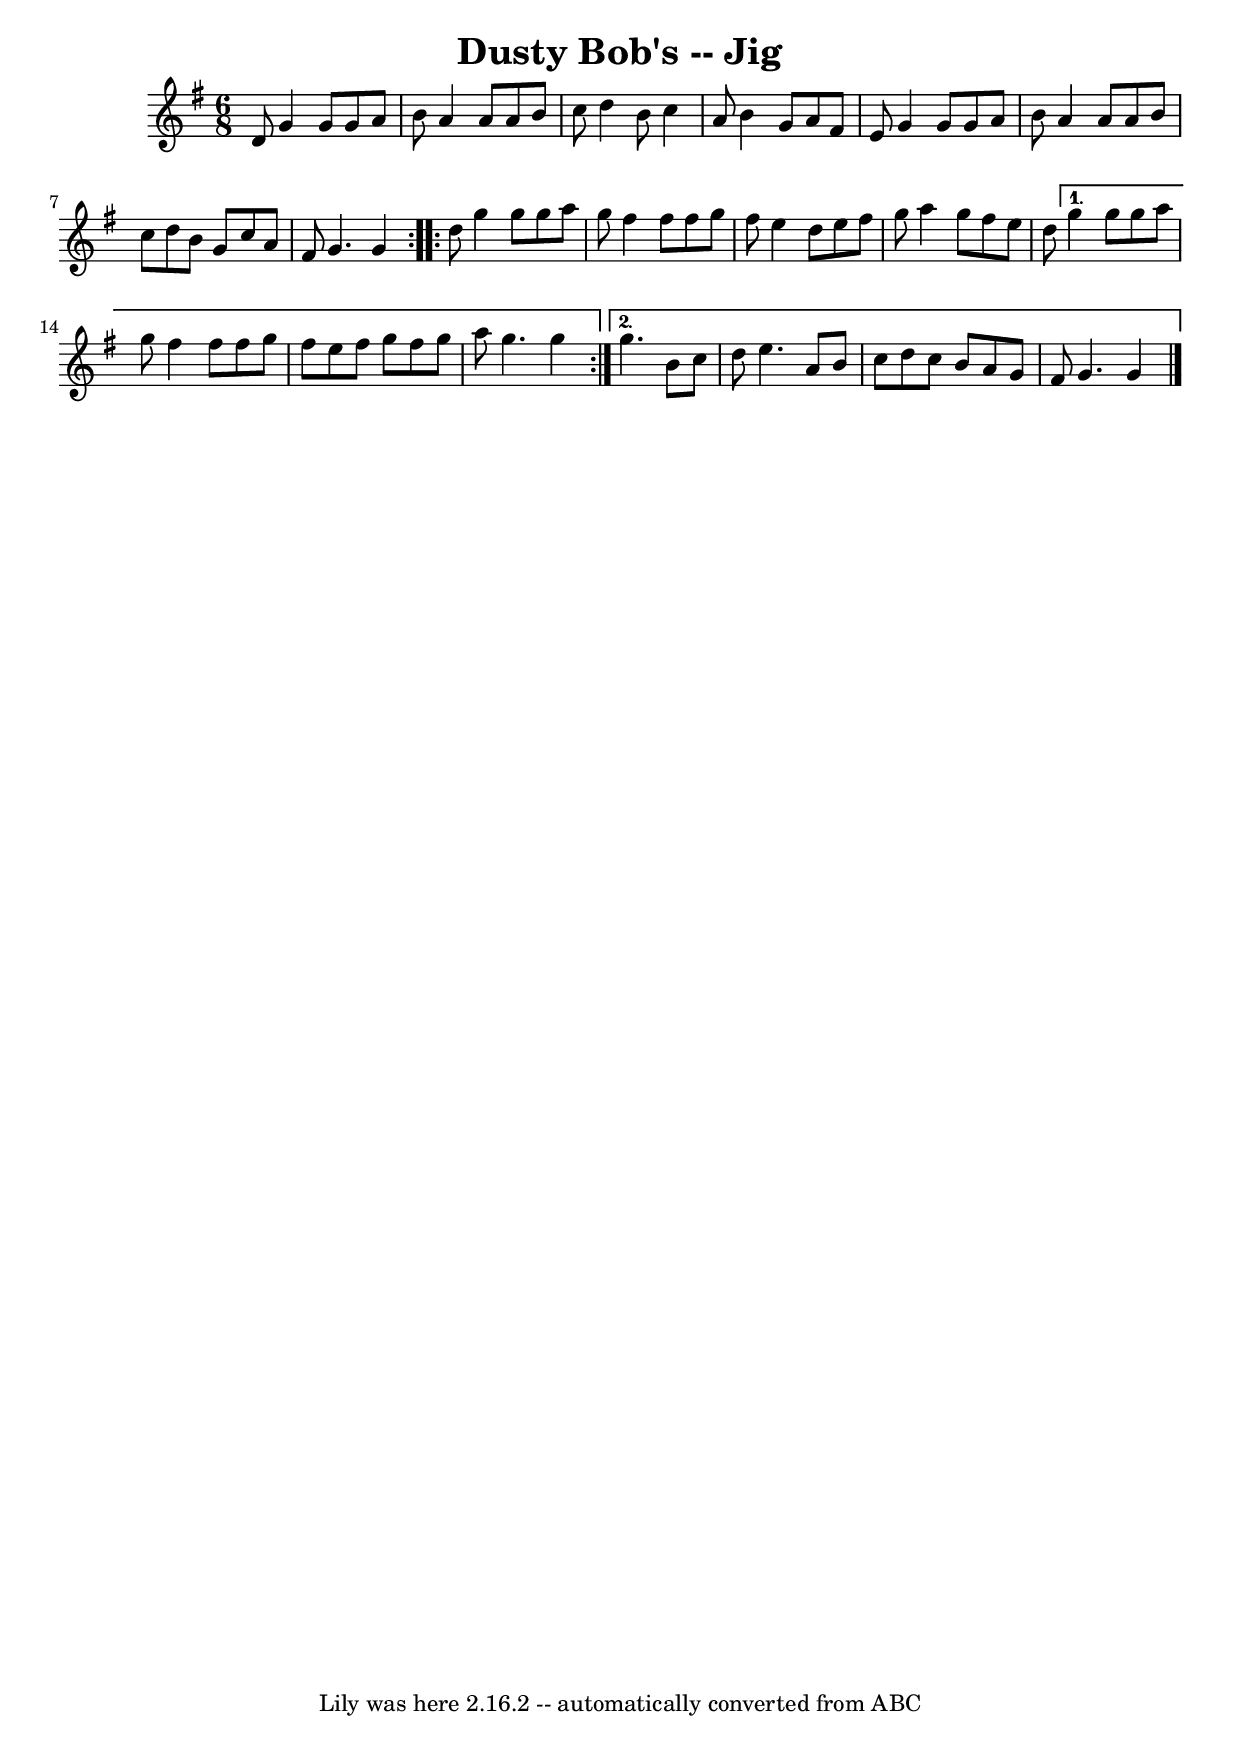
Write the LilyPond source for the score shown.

\version "2.16.2"
\include "Mammoth.ily"
\header {
  %% book = "Ryan's Mammoth Collection of Fiddle Tunes"
  crossRefNumber = "1"
  footnotes = ""
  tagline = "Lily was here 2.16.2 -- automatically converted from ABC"
  title = "Dusty Bob's -- Jig"

}
voicedefault =  {



  \repeat volta 2 {

    \time 6/8 
    \key g \major
    d'8        |
    g'4 g'8 g'8 a'8 b'8  |
    a'4 a'8 a'8 b'8 c''8    |
    d''4 b'8    
    c''4 a'8    |
    b'4 g'8 a'8 fis'8 e'8    |
     |
    g'4 g'8 g'8 a'8 b'8    |
    a'4 a'8 a'8    
    b'8 c''8    |
    d''8 b'8 g'8 c''8 a'8 fis'8     |
    g'4. g'4    
  }     
  \repeat volta 2 {
    d''8        |
    g''4 
    g''8 g''8 a''8 g''8    |
    fis''4 fis''8 fis''8    
    g''8 fis''8    |
    e''4 d''8 e''8 fis''8 g''8    |
    
    a''4 g''8 fis''8 e''8 d''8    |
    
  } \alternative{{   
    g''4 g''8 g''8 a''8 g''8    |
    fis''4 fis''8 fis''8   
    g''8 fis''8    |
    e''8 fis''8 g''8 fis''8 g''8 a''8   |
    g''4. g''4    |
    
  } { g''4. b'8 c''8 d''8    |
      e''4. a'8 b'8 c''8    |
      d''8 c''8 b'8    
      a'8 g'8 fis'8    |
      g'4. g'4    \bar "|."   
    }
	       }

}

\score{
  <<

    \context Staff="default"
    {
      \voicedefault 
      
    }

  >>
  \layout {
    
  }
  \midi {
  }

}
